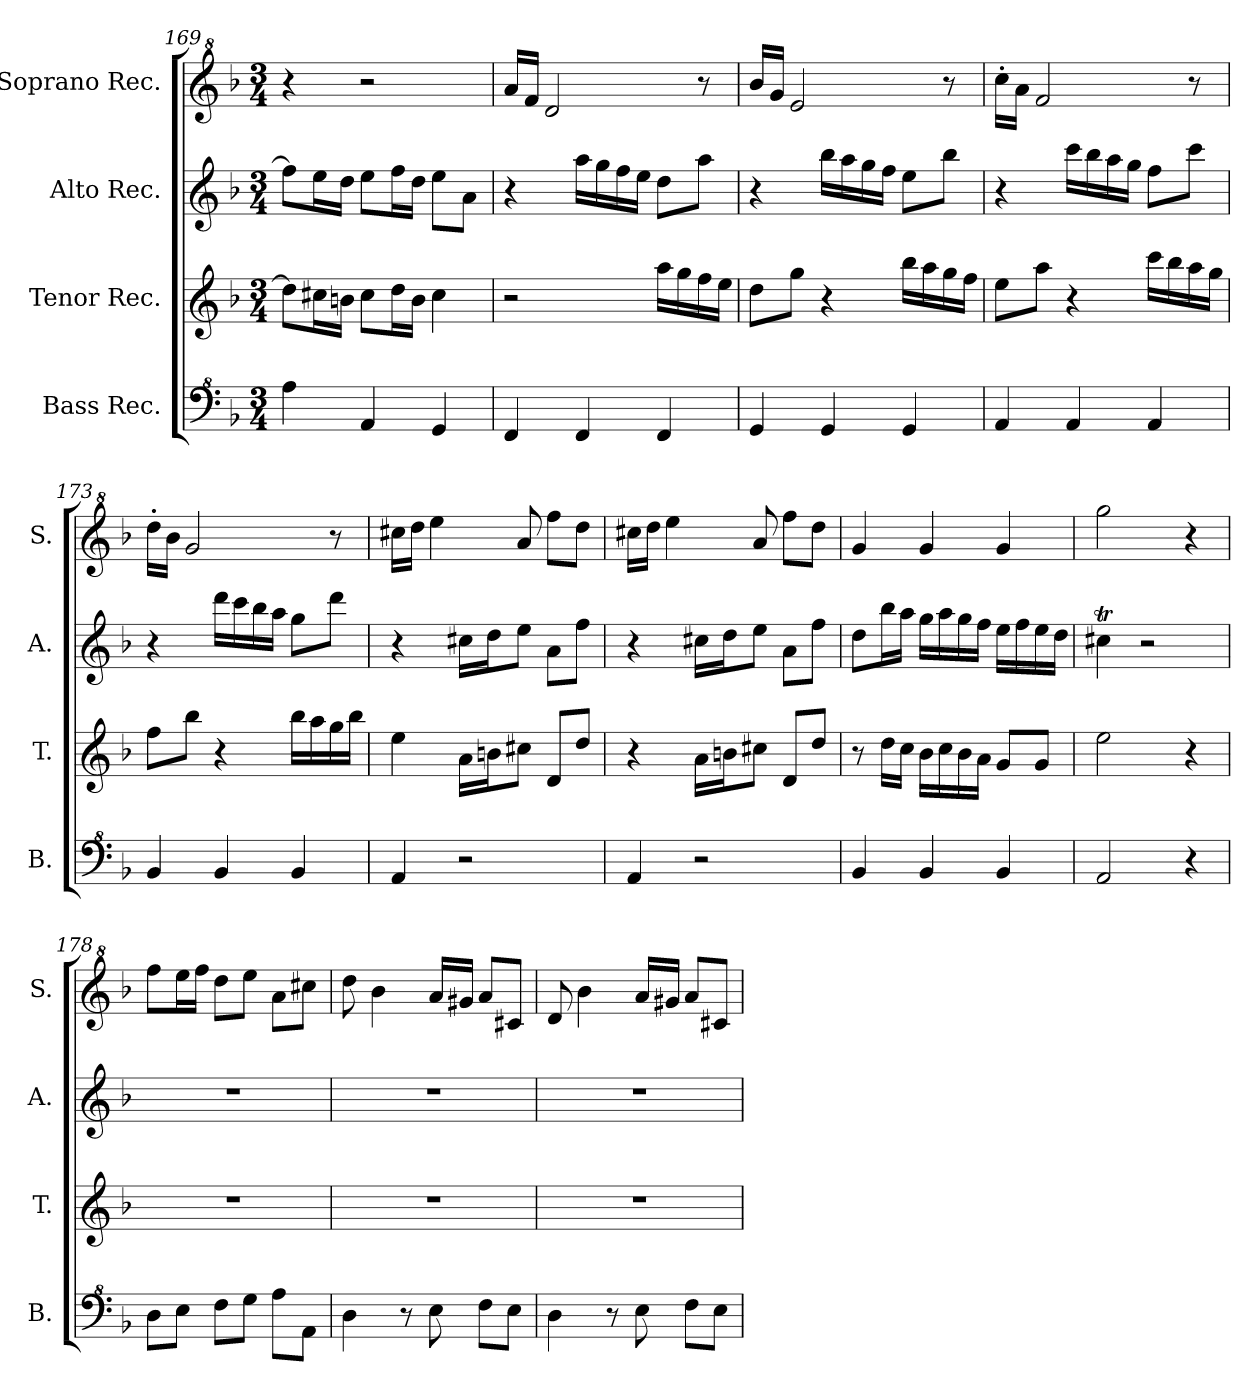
**kern	**kern	**kern	**kern
*part4	*part3	*part2	*part1
*staff4	*staff3	*staff2	*staff1
*I"Bass Rec.	*I"Tenor Rec.	*I"Alto Rec.	*I"Soprano Rec.
*I'B.	*I'T.	*I'A.	*I'S.
!!LO:LB:g=z
*clefF^4	*clefG2	*clefG2	*clefG^2
*k[b-]	*k[b-]	*k[b-]	*k[b-]
*M3/4	*M3/4	*M3/4	*M3/4
=169	=169	=169	=169
4a\	8dd\L]	8ff\L]	4r
.	16cc#X\L	16ee\L	.
.	16bn\JJ	16dd\JJ	.
4A/	8cc#\L	8ee\L	2r
.	16dd\L	16ff\L	.
.	16b\JJ	16dd\JJ	.
4G/	4cc#\	8ee\L	.
.	.	8a\J	.
=170	=170	=170	=170
4F/	2r	4r	16aa/LL
.	.	.	16ff/JJ
.	.	.	2dd/
4F/	.	16aa\LL	.
.	.	16gg\	.
.	.	16ff\	.
.	.	16ee\JJ	.
4F/	16aa\LL	8dd\L	.
.	16gg\	.	.
.	16ff\	8aa\J	8r
.	16ee\JJ	.	.
=171	=171	=171	=171
4G/	8dd\L	4r	16bb-/LL
.	.	.	16gg/JJ
.	8gg\J	.	2ee/
4G/	4r	16bb-\LL	.
.	.	16aa\	.
.	.	16gg\	.
.	.	16ff\JJ	.
4G/	16bb-\LL	8ee\L	.
.	16aa\	.	.
.	16gg\	8bb-\J	8r
.	16ff\JJ	.	.
=172	=172	=172	=172
4A/	8ee\L	4r	16ccc'\LL
.	.	.	16aa\JJ
.	8aa\J	.	2ff/
4A/	4r	16ccc\LL	.
.	.	16bb-\	.
.	.	16aa\	.
.	.	16gg\JJ	.
4A/	16ccc\LL	8ff\L	.
.	16bb-\	.	.
.	16aa\	8ccc\J	8r
.	16gg\JJ	.	.
=173	=173	=173	=173
4B-/	8ff\L	4r	16ddd'\LL
.	.	.	16bb-\JJ
.	8bb-\J	.	2gg/
4B-/	4r	16ddd\LL	.
.	.	16ccc\	.
.	.	16bb-\	.
.	.	16aa\JJ	.
4B-/	16bb-\LL	8gg\L	.
.	16aa\	.	.
.	16gg\	8ddd\J	8r
.	16bb-\JJ	.	.
=174	=174	=174	=174
4A/	4ee\	4r	16ccc#X\LL
.	.	.	16ddd\JJ
.	.	.	4eee\
2r	16a\LL	16cc#X\LL	.
.	16bn\J	16dd\J	.
.	8cc#X\J	8ee\J	8aa/
.	8d/L	8a\L	8fff\L
.	8dd/J	8ff\J	8ddd\J
=175	=175	=175	=175
4A/	4r	4r	16ccc#X\LL
.	.	.	16ddd\JJ
.	.	.	4eee\
2r	16a\LL	16cc#X\LL	.
.	16bn\J	16dd\J	.
.	8cc#X\J	8ee\J	8aa/
.	8d/L	8a\L	8fff\L
.	8dd/J	8ff\J	8ddd\J
!!LO:LB:g=z
=176	=176	=176	=176
4B-/	8r	8dd\L	4gg/
.	16dd\LL	16bb-\L	.
.	16cc\JJ	16aa\JJ	.
4B-/	16b-\LL	16gg\LL	4gg/
.	16cc\	16aa\	.
.	16b-\	16gg\	.
.	16a\JJ	16ff\JJ	.
4B-/	8g/L	16ee\LL	4gg/
.	.	16ff\	.
.	8g/J	16ee\	.
.	.	16dd\JJ	.
=177	=177	=177	=177
2A/	2ee\	4cc#Xt\	2ggg\
.	.	2r	.
4r	4r	.	4r
=178	=178	=178	=178
8d\L	2.r	2.r	8fff\L
8e\J	.	.	16eee\L
.	.	.	16fff\JJ
8f\L	.	.	8ddd\L
8g\J	.	.	8eee\J
8a\L	.	.	8aa\L
8A\J	.	.	8ccc#X\J
=179	=179	=179	=179
4d\	2.r	2.r	8ddd\
.	.	.	4bb-\
8r	.	.	.
8e\	.	.	16aa/LL
.	.	.	16gg#X/JJ
8f\L	.	.	8aa/L
8e\J	.	.	8cc#X/J
=180	=180	=180	=180
4d\	2.r	2.r	8dd/
.	.	.	4bb-\
8r	.	.	.
8e\	.	.	16aa/LL
.	.	.	16gg#X/JJ
8f\L	.	.	8aa/L
8e\J	.	.	8cc#X/J
=	=	=	=
*-	*-	*-	*-
